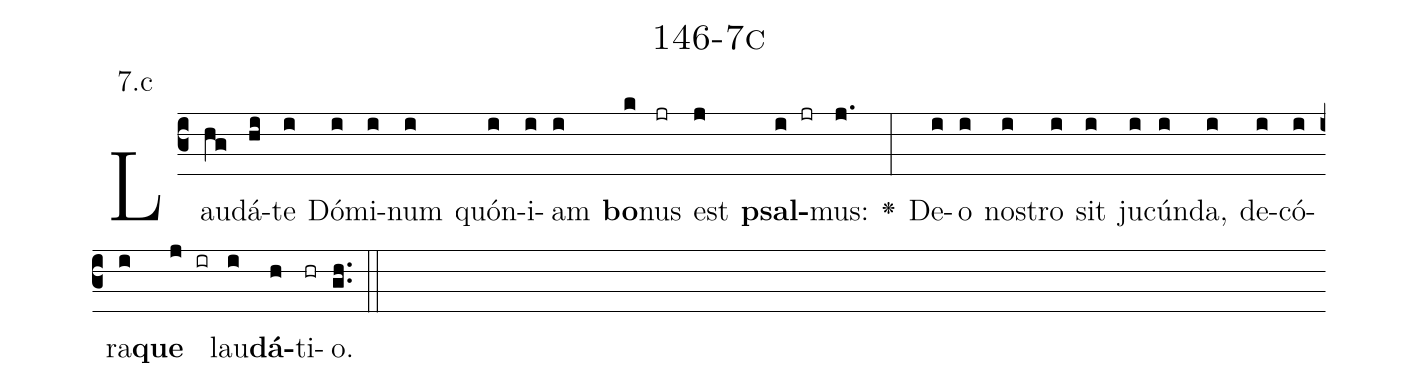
name: 146-7c;
annotation: 7.c;
%%
(c3)Lau(hg)dá(hi)te(i) Dó(i)mi(i)num(i) quón(i)i(i)am(i) <b>bo</b>(k)nus(jr) est(j) <b>psal</b>(i jr)mus:(j.) <v>\greheightstar</v>(:) De(i)o(i) nos(i)tro(i) sit(i) ju(i)cún(i)da,(i) de(i)có(i)ra(i)<b>que</b>(j ir) lau(i)<b>dá</b>(h)ti(hr)o.(gh..) (::)


%E(i) u(i) o(j) u(i) a(h) e.(gh..) (::)
